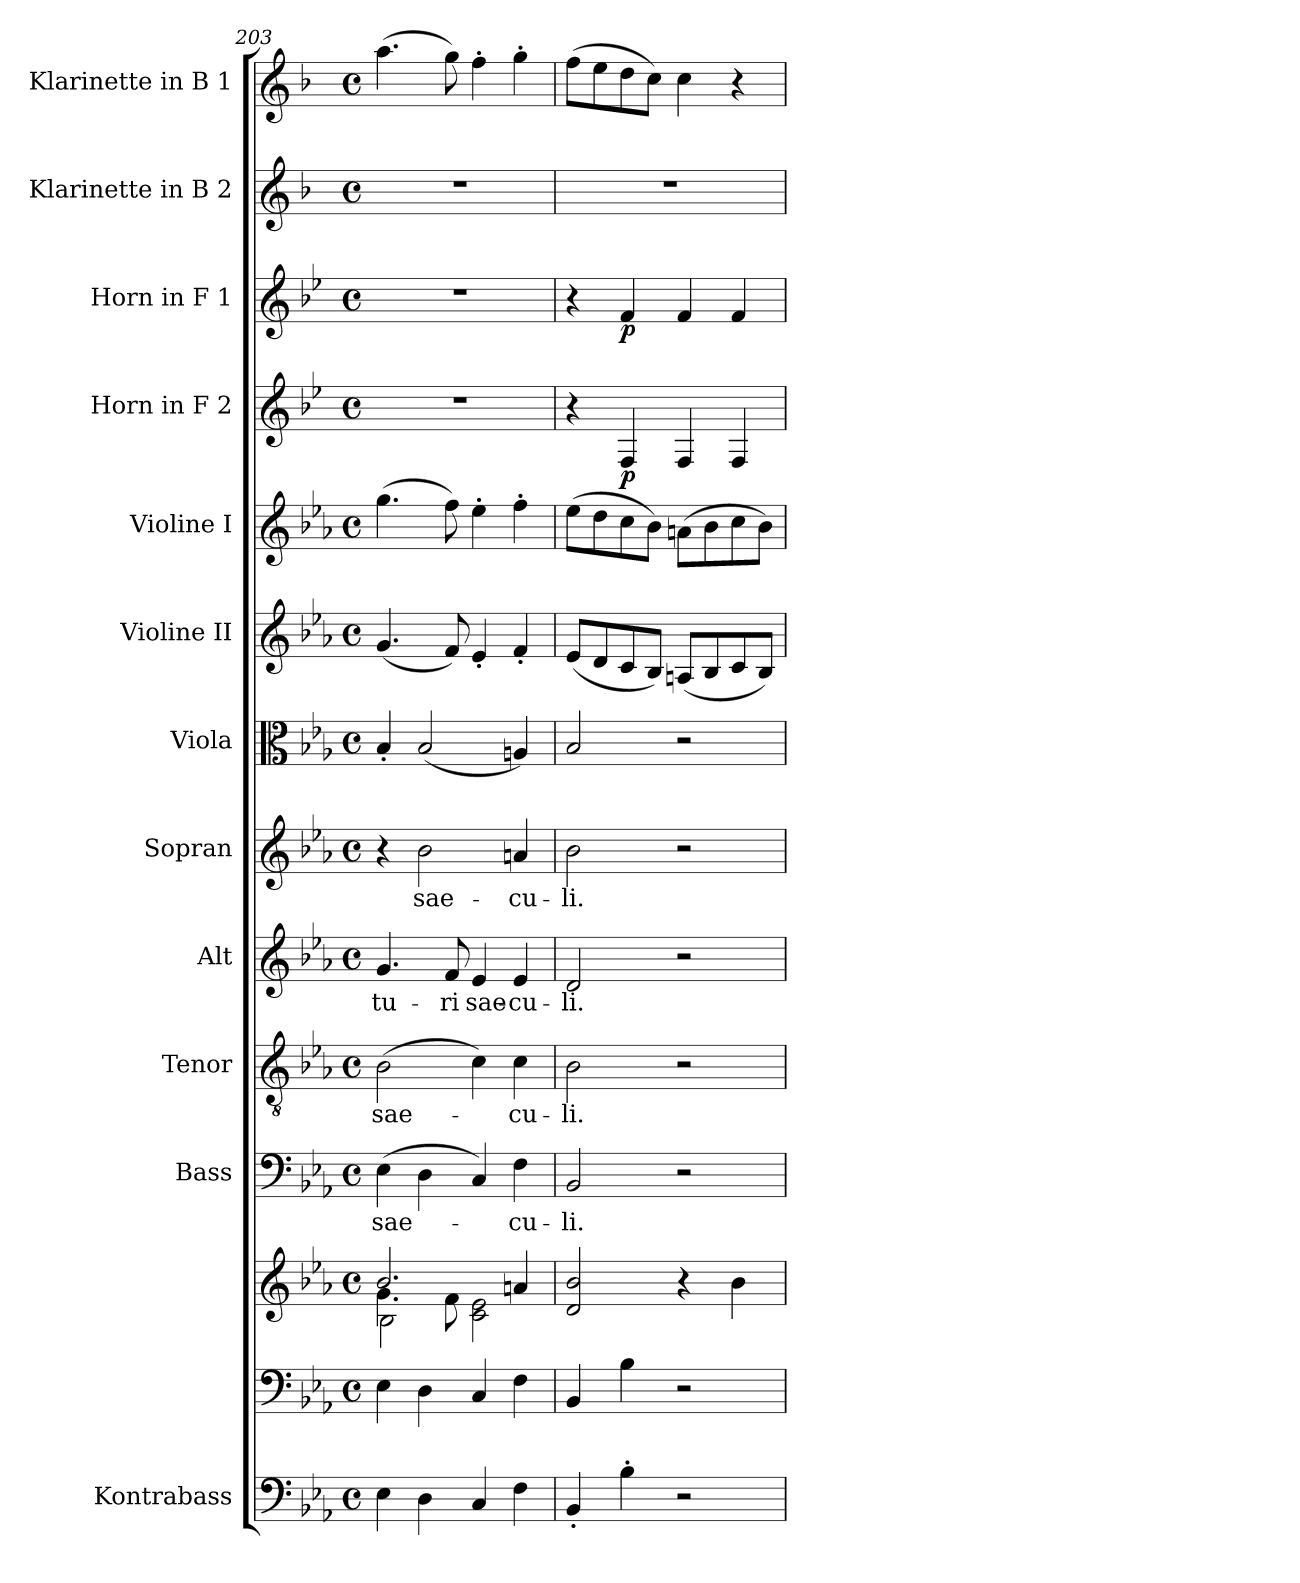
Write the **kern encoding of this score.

**kern	**kern	**kern	**kern	**text	**kern	**text	**kern	**text	**kern	**text	**kern	**kern	**kern	**kern	**dynam	**kern	**dynam	**kern	**kern
*part13	*part12	*part12	*part11	*part11	*part10	*part10	*part9	*part9	*part8	*part8	*part7	*part6	*part5	*part4	*part4	*part3	*part3	*part2	*part1
*staff14	*staff13	*staff12	*staff11	*staff11	*staff10	*staff10	*staff9	*staff9	*staff8	*staff8	*staff7	*staff6	*staff5	*staff4	*staff4	*staff3	*staff3	*staff2	*staff1
*I"Kontrabass	*	*	*I"Bass	*	*I"Tenor	*	*I"Alt	*	*I"Sopran	*	*I"Viola	*I"Violine II	*I"Violine I	*I"Horn in F 2	*	*I"Horn in F 1	*	*I"Klarinette in B 2	*I"Klarinette in B 1
*I'Kb.	*	*	*I'B	*	*I'T	*	*I'A	*	*I'S	*	*I'Vla.	*I'Vl. II	*I'Vl. I	*I'Hrn. 2	*	*I'Hrn. 1	*	*	*
*clefF4	*clefF4	*clefG2	*clefF4	*	*clefGv2	*	*clefG2	*	*clefG2	*	*clefC3	*clefG2	*clefG2	*clefG2	*	*clefG2	*	*clefG2	*clefG2
*ITrd7c12	*	*	*	*	*	*	*	*	*	*	*	*	*	*ITrd4c7	*	*ITrd4c7	*	*ITrd1c2	*ITrd1c2
*k[b-e-a-]	*k[b-e-a-]	*k[b-e-a-]	*k[b-e-a-]	*	*k[b-e-a-]	*	*k[b-e-a-]	*	*k[b-e-a-]	*	*k[b-e-a-]	*k[b-e-a-]	*k[b-e-a-]	*k[b-e-a-]	*	*k[b-e-a-]	*	*k[b-e-a-]	*k[b-e-a-]
*E-:	*E-:	*E-:	*E-:	*	*E-:	*	*E-:	*	*E-:	*	*E-:	*E-:	*E-:	*E-:	*	*E-:	*	*E-:	*E-:
*M4/4	*M4/4	*M4/4	*M4/4	*	*M4/4	*	*M4/4	*	*M4/4	*	*M4/4	*M4/4	*M4/4	*M4/4	*	*M4/4	*	*M4/4	*M4/4
*met(c)	*met(c)	*met(c)	*met(c)	*	*met(c)	*	*met(c)	*	*met(c)	*	*met(c)	*met(c)	*met(c)	*met(c)	*	*met(c)	*	*met(c)	*met(c)
=203	=203	=203	=203	=203	=203	=203	=203	=203	=203	=203	=203	=203	=203	=203	=203	=203	=203	=203	=203
*	*	*^	*	*	*	*	*	*	*	*	*	*	*	*	*	*	*	*	*
*	*	*	*^	*	*	*	*	*	*	*	*	*	*	*	*	*	*	*	*	*
!	!	!	!	!	!	!LO:LY:b	!	!LO:LY:b	!	!LO:LY:b	!	!	!	!	!	!	!	!	!	!	!
4EE-\	4E-\	2.b-/	4.g\	2B-\	(>4E-\	sae-	(>2B-\	sae-	4.g/	-tu-	4r	.	4B-'</	(<4.g/	(>4.gg\	1r	.	1r	.	1r	(>4.gg\
!	!	!	!	!	!	!	!	!	!	!	!	!LO:LY:b	!	!	!	!	!	!	!	!	!
4DD\	4D\	.	.	.	4D\	.	.	.	.	.	2b-\	sae-	(<2B-/	.	.	.	.	.	.	.	.
!	!	!	!	!	!	!	!	!	!	!LO:LY:b	!	!	!	!	!	!	!	!	!	!	!
.	.	.	8f\	.	.	.	.	.	8f/	-ri	.	.	.	8f/)	8ff\)	.	.	.	.	.	8ff\)
!	!	!	!	!	!	!	!	!	!	!LO:LY:b	!	!	!	!	!	!	!	!	!	!	!
4CC/	4C/	.	2c\ 2e-\	2ryy	4C/)	.	4c\)	.	4e-/	sae-	.	.	.	4e-'</	4ee-'>\	.	.	.	.	.	4ee-'>\
!	!	!	!	!	!	!LO:LY:b	!	!LO:LY:b	!	!LO:LY:b	!	!LO:LY:b	!	!	!	!	!	!	!	!	!
4FF\	4F\	4an/	.	.	4F\	-cu-	4c\	-cu-	4e-/	-cu-	4an/	-cu-	4An/)	4f'</	4ff'>\	.	.	.	.	.	4ff'>\
*	*	*v	*v	*v	*	*	*	*	*	*	*	*	*	*	*	*	*	*	*	*	*
=204	=204	=204	=204	=204	=204	=204	=204	=204	=204	=204	=204	=204	=204	=204	=204	=204	=204	=204	=204
!	!	!	!	!LO:LY:b	!	!LO:LY:b	!	!LO:LY:b	!	!LO:LY:b	!	!	!	!	!	!	!	!	!
4BBB-'</	4BB-/	2d/ 2b-/	2BB-/	-li.	2B-\	-li.	2d/	-li.	2b-\	-li.	2B-/	(<8e-/L	(>8ee-\L	4r	.	4r	.	1r	(>8ee-\L
.	.	.	.	.	.	.	.	.	.	.	.	8d/	8dd\	.	.	.	.	.	8dd\
!	!	!	!	!	!	!	!	!	!	!	!	!	!	!	!LO:DY:b	!	!LO:DY:b	!	!
4BB-'>\	4B-\	.	.	.	.	.	.	.	.	.	.	8c/	8cc\	4BB-/	p	4B-/	p	.	8cc\
.	.	.	.	.	.	.	.	.	.	.	.	8B-/J)	8b-\J)	.	.	.	.	.	8b-\J)
2r	2r	4r	2r	.	2r	.	2r	.	2r	.	2r	(<8An/L	(>8an\L	4BB-/	.	4B-/	.	.	4b-\
.	.	.	.	.	.	.	.	.	.	.	.	8B-/	8b-\	.	.	.	.	.	.
.	.	4b-\	.	.	.	.	.	.	.	.	.	8c/	8cc\	4BB-/	.	4B-/	.	.	4r
.	.	.	.	.	.	.	.	.	.	.	.	8B-/J)	8b-\J)	.	.	.	.	.	.
=	=	=	=	=	=	=	=	=	=	=	=	=	=	=	=	=	=	=	=
*-	*-	*-	*-	*-	*-	*-	*-	*-	*-	*-	*-	*-	*-	*-	*-	*-	*-	*-	*-
